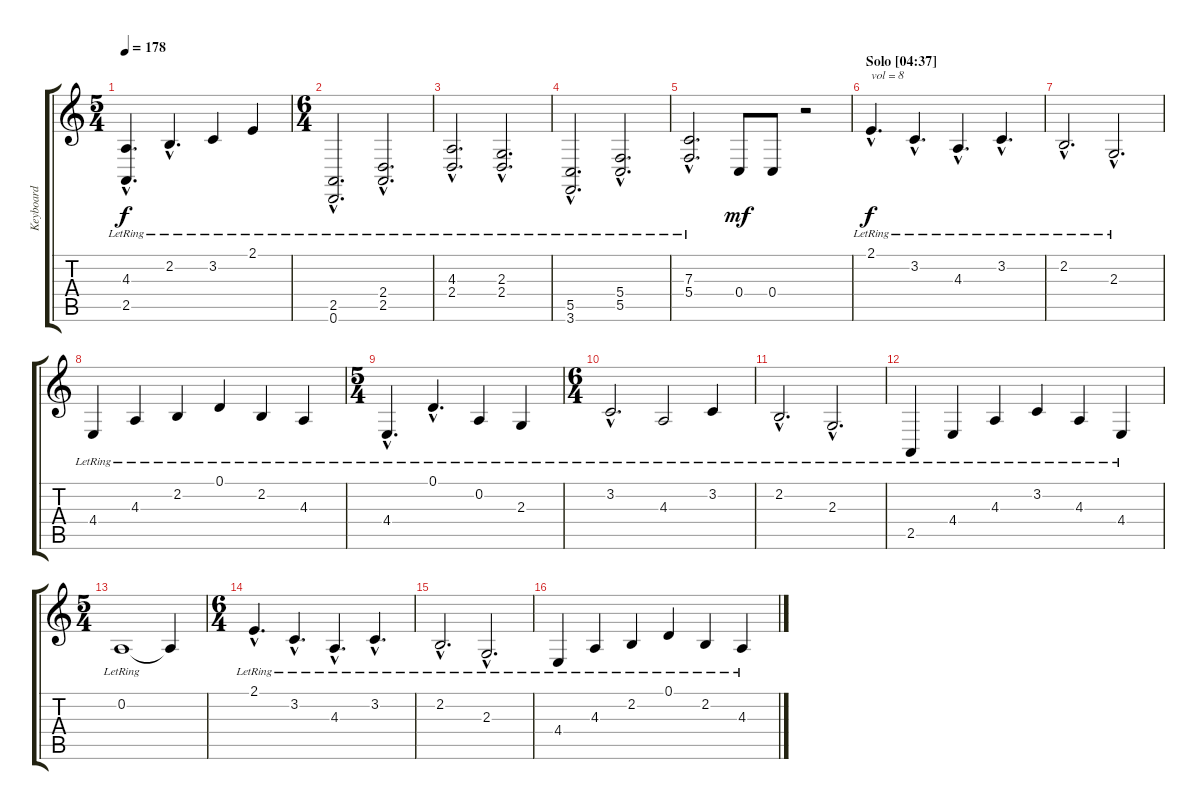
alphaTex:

\track ("Keyboard" "Keyboard") {instrument lead2sawtooth}
\staff {score tabs}
\tuning (D4 A3 F3 C3 G2 D2) {hide}
\ts (5 4)
\tempo 178
\clef g2
\ks c
(4.3{hac lr} 2.5{hac lr}).4{d dy f} 2.2{hac lr}.4{d} 3.2{lr}.4 2.1{lr}.4 |
\ts (6 4)
(2.5{hac lr} 0.6{hac lr}).2{d} (2.4{hac lr} 2.5{hac lr}).2{d} |
(4.3{hac lr} 2.4{hac lr}).2{d} (2.3{hac} 2.4{hac lr}).2{d} |
(5.5{hac lr} 3.6{hac lr}).2{d} (5.4{hac lr} 5.5{hac lr}).2{d} |
(7.3{hac lr} 5.4{hac lr}).2{d} 0.4.8{dy mf} 0.4.8 r.2 |
\section ("" "Solo [04:37]")
2.1{hac lr}.4{d txt "vol = 8" dy f volume 8} 3.2{hac lr}.4{d} 4.3{hac lr}.4{d} 3.2{hac lr}.4{d} |
2.2{hac lr}.2{d} 2.3{hac lr}.2{d} |
4.4{lr}.4 4.3{lr}.4 2.2{lr}.4 0.1{lr}.4 2.2{lr}.4 4.3{lr}.4 |
\ts (5 4)
4.4{hac lr}.4{d} 0.1{hac lr}.4{d} 0.2{lr}.4 2.3{lr}.4 |
\ts (6 4)
\section ("" "")
3.2{hac lr}.2{d} 4.3{lr}.2 3.2{lr}.4 |
2.2{hac lr}.2{d} 2.3{hac lr}.2{d} |
2.5{lr}.4 4.4{lr}.4 4.3{lr}.4 3.2{lr}.4 4.3{lr}.4 4.4{lr}.4 |
\ts (5 4)
0.2{lr}.1 0.2{t}.4 |
\ts (6 4)
\section ("" "")
2.1{hac lr}.4{d} 3.2{hac lr}.4{d} 4.3{hac lr}.4{d} 3.2{hac lr}.4{d} |
2.2{hac lr}.2{d} 2.3{hac lr}.2{d} |
4.4{lr}.4 4.3{lr}.4 2.2{lr}.4 0.1{lr}.4 2.2{lr}.4 4.3{lr}.4
